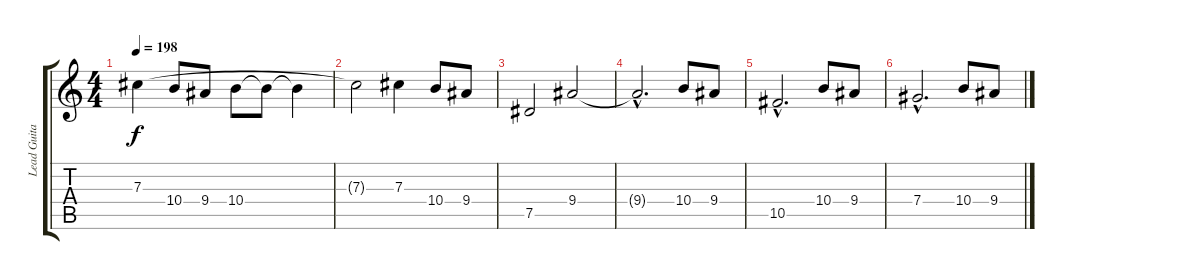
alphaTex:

\track ("Lead Guitar I" "Lead Guita") {instrument distortionguitar}
\staff {score tabs}
\tuning (Eb4 Bb3 Gb3 Db3 Ab2 Eb2) {hide}
\ts (4 4)
\tempo 198
\clef g2
\ks c
7.3.4{dy f} 10.4.8 9.4.8 10.4.8 10.4{t}.8 10.4{t}.4 |
7.3{t}.2 7.3.4 10.4.8 9.4.8 |
7.5.2{volume 4} 9.4.2 |
9.4{hac t}.2{d} 10.4.8 9.4.8 |
10.5{hac}.2{d volume 0} 10.4.8 9.4.8 |
7.4{hac}.2{d} 10.4.8 9.4.8
